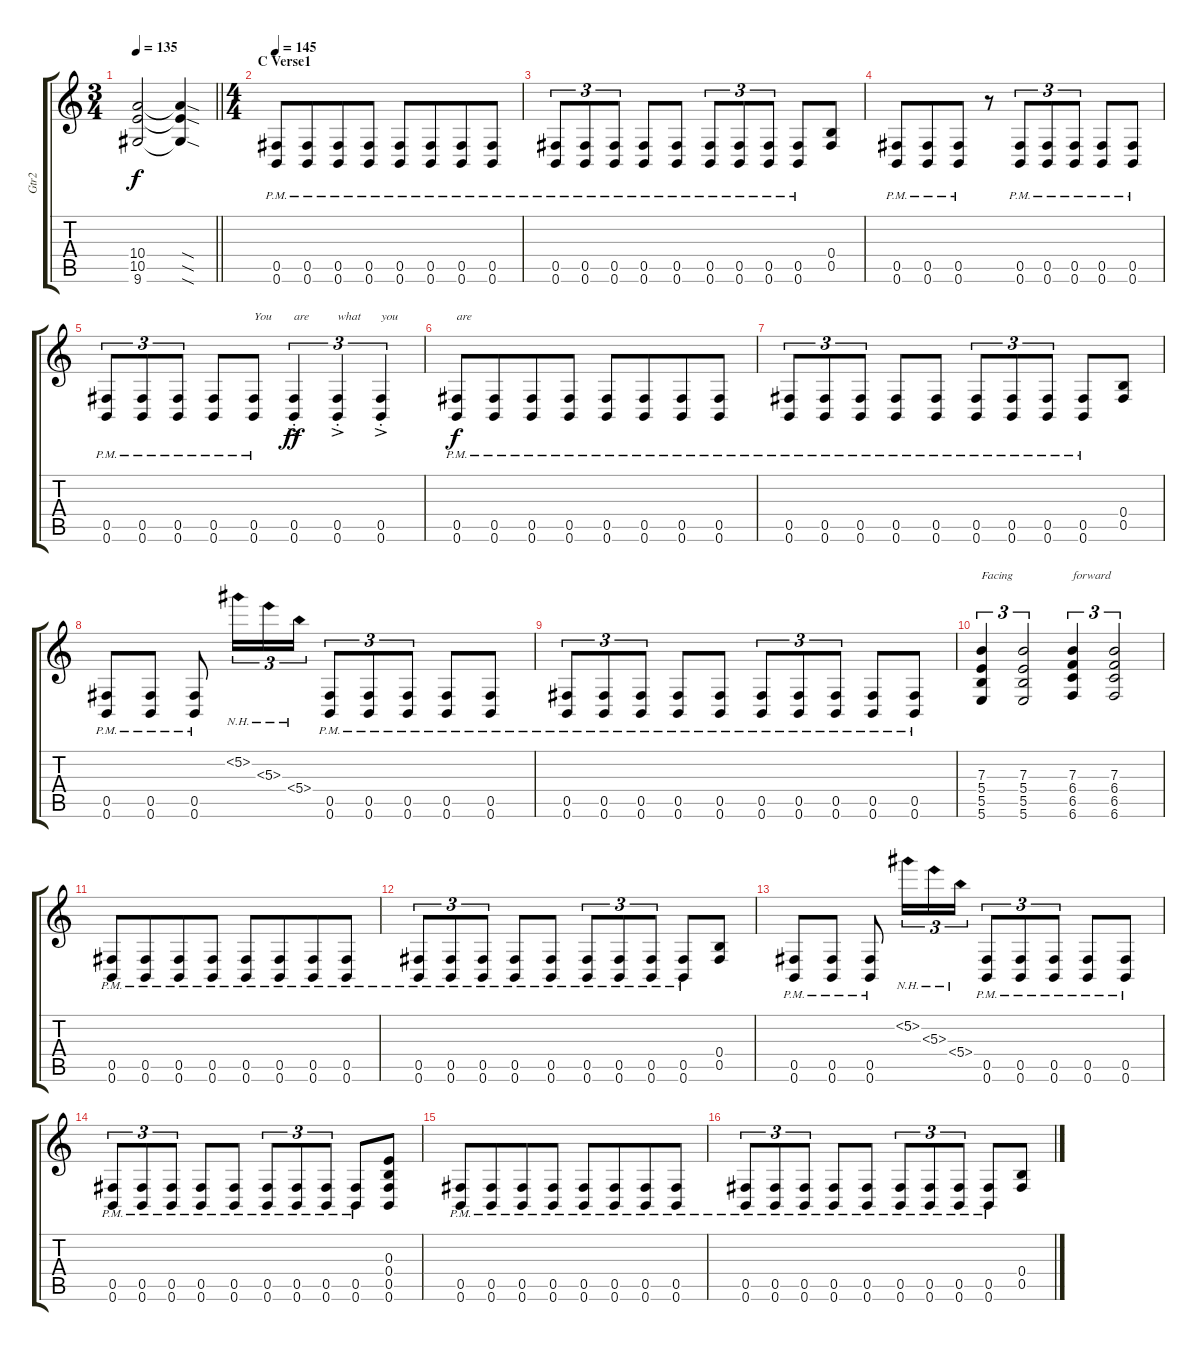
\track ("Gtr2" "Gtr2") {instrument distortionguitar}
\staff {score tabs}
\tuning (Db4 Ab3 E3 B2 Gb2 B1) {hide}
\ts (3 4)
\tempo 135
\clef g2
\barLineRight lightlight
\ks c
(10.4 10.5 9.6).2{dy f} (10.4{sod t} 10.5{sod t} 9.6{sod t}).4 |
\ts (4 4)
\section ("" "C Verse1")
\tempo 145
(0.5 0.6{pm}).8 (0.5 0.6{pm}).8{beam merge} (0.5 0.6{pm}).8 (0.5 0.6{pm}).8 (0.5 0.6{pm}).8 (0.5 0.6{pm}).8{beam merge} (0.5 0.6{pm}).8 (0.5 0.6{pm}).8 |
(0.5 0.6{pm}).8{tu (3 2)} (0.5 0.6{pm}).8{tu (3 2)} (0.5 0.6{pm}).8{tu (3 2)} (0.5 0.6{pm}).8 (0.5 0.6{pm}).8 (0.5 0.6{pm}).8{tu (3 2)} (0.5 0.6{pm}).8{tu (3 2)} (0.5 0.6{pm}).8{tu (3 2)} (0.5 0.6{pm}).8 (0.4 0.5).8 |
(0.5 0.6{pm}).8 (0.5 0.6{pm}).8{beam merge} (0.5 0.6{pm}).8 r.8 (0.5 0.6{pm}).8{tu (3 2)} (0.5 0.6{pm}).8{tu (3 2)} (0.5 0.6{pm}).8{tu (3 2)} (0.5 0.6{pm}).8 (0.5 0.6{pm}).8 |
(0.5 0.6{pm}).8{tu (3 2)} (0.5 0.6{pm}).8{tu (3 2)} (0.5 0.6{pm}).8{tu (3 2)} (0.5 0.6{pm}).8 (0.5 0.6{pm}).8{txt "You"} (0.5{ac st} 0.6{ac st}).4{tu (3 2) txt "are" dy ff} (0.5{ac st} 0.6{ac st}).4{tu (3 2) txt "what "} (0.5{ac st} 0.6{ac st}).4{tu (3 2) txt "you"} |
(0.5 0.6{pm}).8{txt "are" dy f} (0.5 0.6{pm}).8{beam merge} (0.5 0.6{pm}).8 (0.5 0.6{pm}).8 (0.5 0.6{pm}).8 (0.5 0.6{pm}).8{beam merge} (0.5 0.6{pm}).8 (0.5 0.6{pm}).8 |
(0.5 0.6{pm}).8{tu (3 2)} (0.5 0.6{pm}).8{tu (3 2)} (0.5 0.6{pm}).8{tu (3 2)} (0.5 0.6{pm}).8 (0.5 0.6{pm}).8 (0.5 0.6{pm}).8{tu (3 2)} (0.5 0.6{pm}).8{tu (3 2)} (0.5 0.6{pm}).8{tu (3 2)} (0.5 0.6{pm}).8 (0.4 0.5).8 |
(0.5 0.6{pm}).8 (0.5 0.6{pm}).8 (0.5 0.6{pm}).8 5.2{nh}.16{tu (3 2)} 5.3{nh}.16{tu (3 2)} 5.4{nh}.16{tu (3 2)} (0.5 0.6{pm}).8{tu (3 2)} (0.5 0.6{pm}).8{tu (3 2)} (0.5 0.6{pm}).8{tu (3 2)} (0.5 0.6{pm}).8 (0.5 0.6{pm}).8 |
(0.5 0.6{pm}).8{tu (3 2)} (0.5 0.6{pm}).8{tu (3 2)} (0.5 0.6{pm}).8{tu (3 2)} (0.5 0.6{pm}).8 (0.5 0.6{pm}).8 (0.5 0.6{pm}).8{tu (3 2)} (0.5 0.6{pm}).8{tu (3 2)} (0.5 0.6{pm}).8{tu (3 2)} (0.5 0.6{pm}).8 (0.5 0.6{pm}).8 |
(7.3 5.4 5.5 5.6).4{tu (3 2) txt "Facing"} (7.3 5.4 5.5 5.6).2{tu (3 2)} (7.3 6.4 6.5 6.6).4{tu (3 2) txt "forward"} (7.3 6.4 6.5 6.6).2{tu (3 2)} |
(0.5 0.6{pm}).8 (0.5 0.6{pm}).8{beam merge} (0.5 0.6{pm}).8 (0.5 0.6{pm}).8 (0.5 0.6{pm}).8 (0.5 0.6{pm}).8{beam merge} (0.5 0.6{pm}).8 (0.5 0.6{pm}).8 |
(0.5 0.6{pm}).8{tu (3 2)} (0.5 0.6{pm}).8{tu (3 2)} (0.5 0.6{pm}).8{tu (3 2)} (0.5 0.6{pm}).8 (0.5 0.6{pm}).8 (0.5 0.6{pm}).8{tu (3 2)} (0.5 0.6{pm}).8{tu (3 2)} (0.5 0.6{pm}).8{tu (3 2)} (0.5 0.6{pm}).8 (0.4 0.5).8 |
(0.5 0.6{pm}).8 (0.5 0.6{pm}).8 (0.5 0.6{pm}).8 5.2{nh}.16{tu (3 2)} 5.3{nh}.16{tu (3 2)} 5.4{nh}.16{tu (3 2)} (0.5 0.6{pm}).8{tu (3 2)} (0.5 0.6{pm}).8{tu (3 2)} (0.5 0.6{pm}).8{tu (3 2)} (0.5 0.6{pm}).8 (0.5 0.6{pm}).8 |
(0.5 0.6{pm}).8{tu (3 2)} (0.5 0.6{pm}).8{tu (3 2)} (0.5 0.6{pm}).8{tu (3 2)} (0.5 0.6{pm}).8 (0.5 0.6{pm}).8 (0.5 0.6{pm}).8{tu (3 2)} (0.5 0.6{pm}).8{tu (3 2)} (0.5 0.6{pm}).8{tu (3 2)} (0.5 0.6{pm}).8 (0.3 0.4 0.5 0.6).8 |
(0.5 0.6{pm}).8 (0.5 0.6{pm}).8{beam merge} (0.5 0.6{pm}).8 (0.5 0.6{pm}).8 (0.5 0.6{pm}).8 (0.5 0.6{pm}).8{beam merge} (0.5 0.6{pm}).8 (0.5 0.6{pm}).8 |
(0.5 0.6{pm}).8{tu (3 2)} (0.5 0.6{pm}).8{tu (3 2)} (0.5 0.6{pm}).8{tu (3 2)} (0.5 0.6{pm}).8 (0.5 0.6{pm}).8 (0.5 0.6{pm}).8{tu (3 2)} (0.5 0.6{pm}).8{tu (3 2)} (0.5 0.6{pm}).8{tu (3 2)} (0.5 0.6{pm}).8 (0.4 0.5).8
